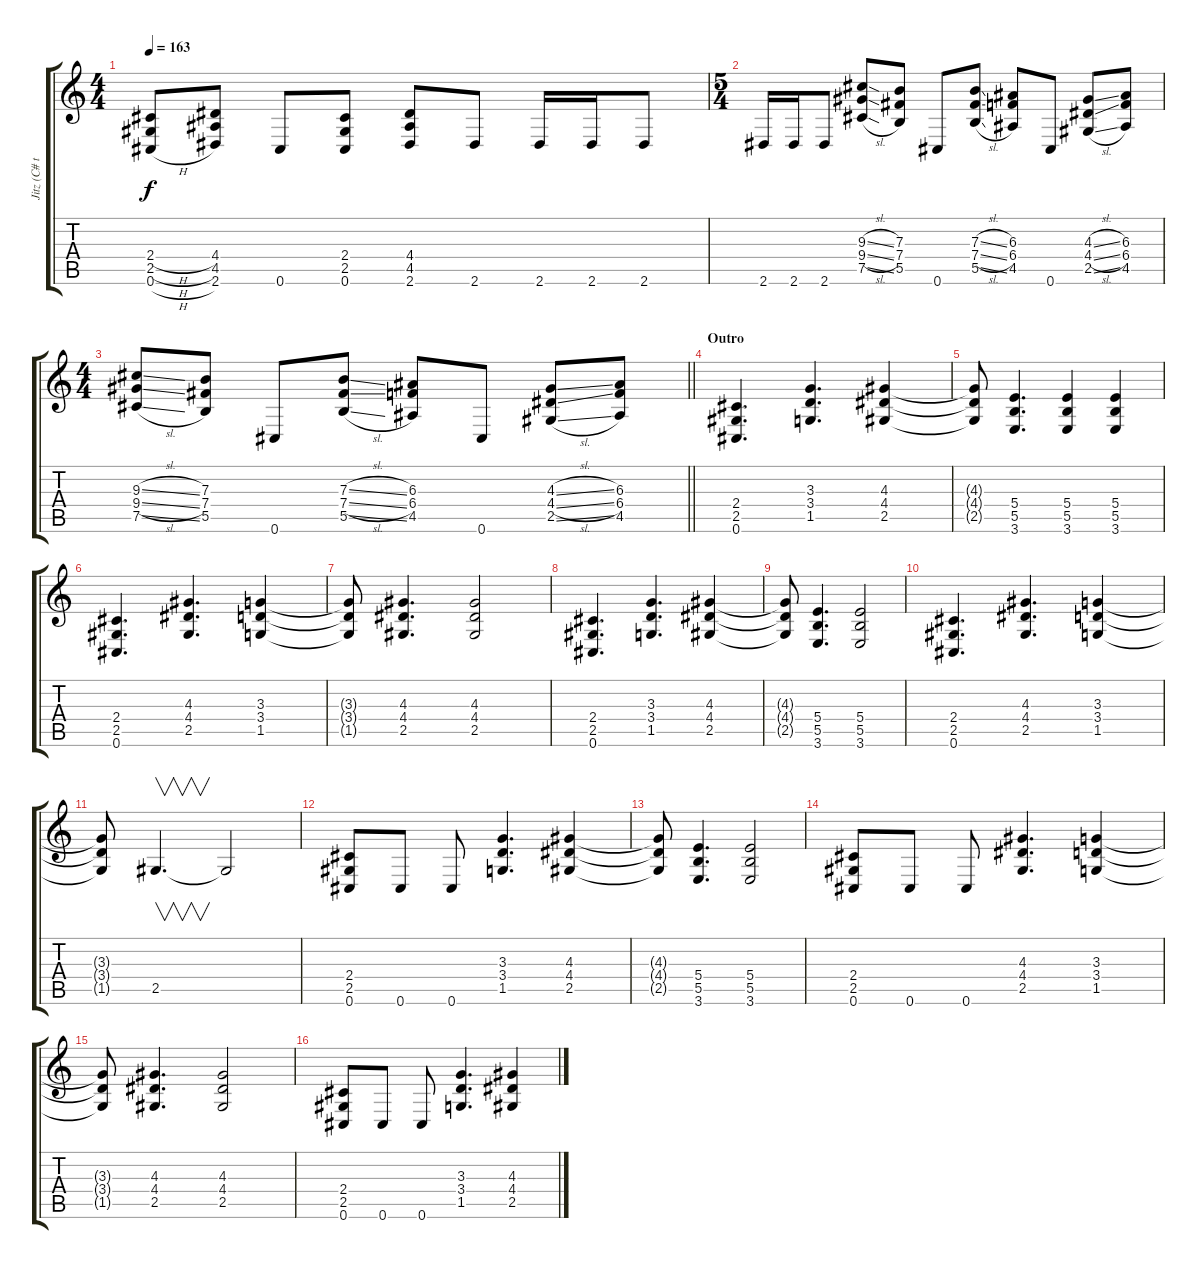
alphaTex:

\track ("Jitz (C# tuning - C#-F#-B-E-G#-C#)" "Jitz (C# t") {instrument distortionguitar}
\staff {score tabs}
\tuning (Db4 Ab3 E3 B2 Gb2 Db2) {hide}
\ts (4 4)
\tempo 163
\clef g2
\ks c
(2.4{h} 2.5{h} 0.6{h}).8{dy f} (4.4 4.5 2.6).8 0.6.8 (2.4 2.5 0.6).8 (4.4 4.5 2.6).8 2.6.8 2.6.16 2.6.16 2.6.8 |
\ts (5 4)
2.6.16 2.6.16 2.6.8 (9.3{sl} 9.4{sl} 7.5{sl}).8 (7.3 7.4 5.5).8 0.6.8 (7.3{sl} 7.4{sl} 5.5{sl}).8 (6.3 6.4 4.5).8 0.6.8 (4.3{sl} 4.4{sl} 2.5{sl}).8 (6.3 6.4 4.5).8 |
\ts (4 4)
\barLineRight lightlight
(9.3{sl} 9.4{sl} 7.5{sl}).8 (7.3 7.4 5.5).8 0.6.8 (7.3{sl} 7.4{sl} 5.5{sl}).8 (6.3 6.4 4.5).8 0.6.8 (4.3{sl} 4.4{sl} 2.5{sl}).8 (6.3 6.4 4.5).8 |
\section ("" "Outro")
(2.4 2.5 0.6).4{d} (3.3 3.4 1.5).4{d} (4.3 4.4 2.5).4 |
(4.3{t} 4.4{t} 2.5{t}).8 (5.4 5.5 3.6).4{d} (5.4 5.5 3.6).4 (5.4 5.5 3.6).4 |
(2.4 2.5 0.6).4{d} (4.3 4.4 2.5).4{d} (3.3 3.4 1.5).4 |
(3.3{t} 3.4{t} 1.5{t}).8 (4.3 4.4 2.5).4{d} (4.3 4.4 2.5).2 |
(2.4 2.5 0.6).4{d} (3.3 3.4 1.5).4{d} (4.3 4.4 2.5).4 |
(4.3{t} 4.4{t} 2.5{t}).8 (5.4 5.5 3.6).4{d} (5.4 5.5 3.6).2 |
(2.4 2.5 0.6).4{d} (4.3 4.4 2.5).4{d} (3.3 3.4 1.5).4 |
(3.3{t} 3.4{t} 1.5{t}).8 2.5.4{v d} 2.5{t}.2 |
(2.4 2.5 0.6).8 0.6.8 0.6.8 (3.3 3.4 1.5).4{d} (4.3 4.4 2.5).4 |
(4.3{t} 4.4{t} 2.5{t}).8 (5.4 5.5 3.6).4{d} (5.4 5.5 3.6).2 |
(2.4 2.5 0.6).8 0.6.8 0.6.8 (4.3 4.4 2.5).4{d} (3.3 3.4 1.5).4 |
(3.3{t} 3.4{t} 1.5{t}).8 (4.3 4.4 2.5).4{d} (4.3 4.4 2.5).2 |
(2.4 2.5 0.6).8 0.6.8 0.6.8 (3.3 3.4 1.5).4{d} (4.3 4.4 2.5).4
